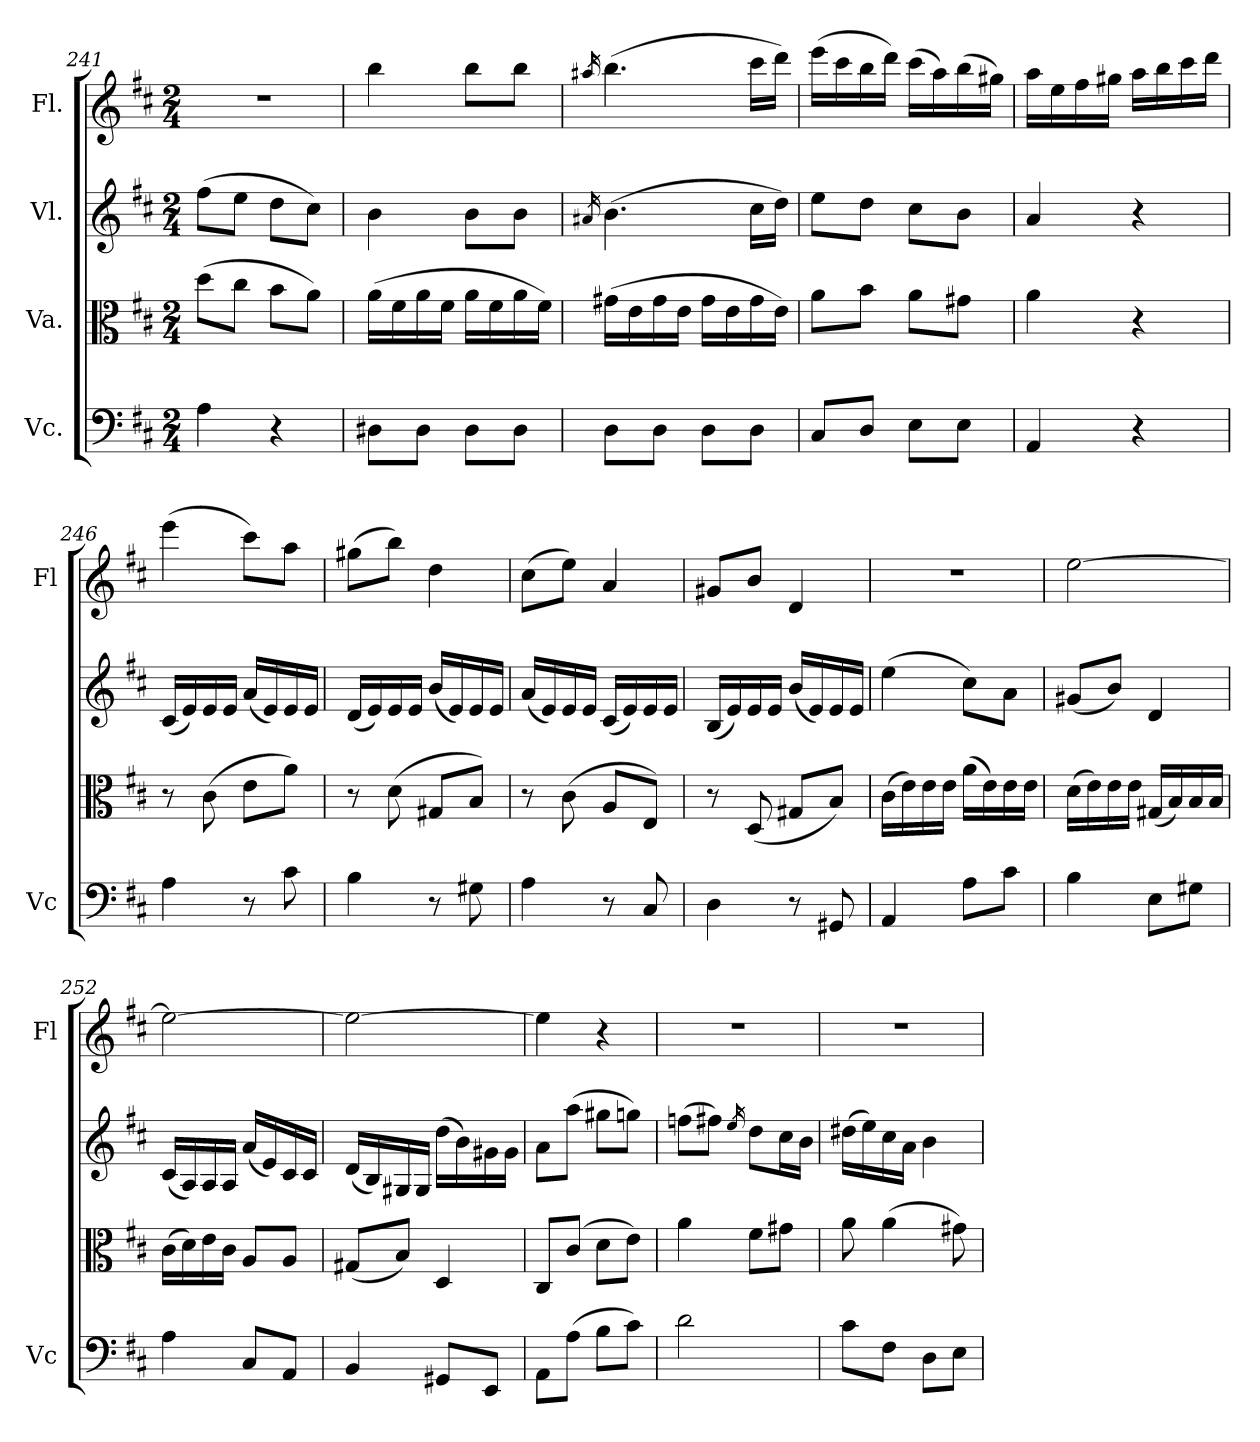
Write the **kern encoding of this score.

**kern	**kern	**kern	**kern
*part4	*part3	*part2	*part1
*staff4	*staff3	*staff2	*staff1
*I"Vc.	*I"Va.	*I"Vl.	*I"Fl.
*I'Vc	*	*	*I'Fl
*clefF4	*clefC3	*clefG2	*clefG2
*k[f#c#]	*k[f#c#]	*k[f#c#]	*k[f#c#]
*M2/4	*M2/4	*M2/4	*M2/4
=241	=241	=241	=241
4A\	(>8dd\L	(>8ff#\L	2r
.	8cc#\J	8ee\J	.
4r	8b\L	8dd\L	.
.	8a\J)	8cc#\J)	.
=242	=242	=242	=242
8D#X\L	(>16a\LL	4b\	4bb\
.	16f#\	.	.
8D#\J	16a\	.	.
.	16f#\JJ	.	.
8D#\L	16a\LL	8b\L	8bb\L
.	16f#\	.	.
8D#\J	16a\	8b\J	8bb\J
.	16f#\JJ)	.	.
=243	=243	=243	=243
.	.	16qa#X/	16qaa#X/
8D\L	(>16g#X\LL	(>4.b\	(>4.bb\
.	16e\	.	.
8D\J	16g#\	.	.
.	16e\JJ	.	.
8D\L	16g#\LL	.	.
.	16e\	.	.
8D\J	16g#\	16cc#\LL	16ccc#\LL
.	16e\JJ)	16dd\JJ)	16ddd\JJ)
=244	=244	=244	=244
8C#/L	8a\L	8ee\L	(>16eee\LL
.	.	.	16ccc#\
8D/J	8b\J	8dd\J	16bb\
.	.	.	16ddd\JJ)
8E\L	8a\L	8cc#\L	(>16ccc#\LL
.	.	.	16aa\)
8E\J	8g#X\J	8b\J	(>16bb\
.	.	.	16gg#X\JJ)
!!LO:PB:g=z
=245	=245	=245	=245
4AA/	4a\	4a/	16aa\LL
.	.	.	16ee\
.	.	.	16ff#\
.	.	.	16gg#X\JJ
4r	4r	4r	16aa\LL
.	.	.	16bb\
.	.	.	16ccc#\
.	.	.	16ddd\JJ
=246	=246	=246	=246
4A\	8r	(<16c#/LL	(>4eee\
.	.	16e/)	.
.	(>8c#\	16e/	.
.	.	16e/JJ	.
8r	8e\L	(<16a/LL	8ccc#\L)
.	.	16e/)	.
8c#\	8a\J)	16e/	8aa\J
.	.	16e/JJ	.
=247	=247	=247	=247
4B\	8r	(<16d/LL	(>8gg#X\L
.	.	16e/)	.
.	(>8d\	16e/	8bb\J)
.	.	16e/JJ	.
8r	8G#X/L	(<16b/LL	4dd\
.	.	16e/)	.
8G#X\	8B/J)	16e/	.
.	.	16e/JJ	.
=248	=248	=248	=248
4A\	8r	(<16a/LL	(>8cc#\L
.	.	16e/)	.
.	(>8c#\	16e/	8ee\J)
.	.	16e/JJ	.
8r	8A/L	(<16c#/LL	4a/
.	.	16e/)	.
8C#/	8E/J)	16e/	.
.	.	16e/JJ	.
=249	=249	=249	=249
4D\	8r	(<16B/LL	8g#X/L
.	.	16e/)	.
.	(<8D/	16e/	8b/J
.	.	16e/JJ	.
8r	8G#X/L	(<16b/LL	4d/
.	.	16e/)	.
8GG#X/	8B/J)	16e/	.
.	.	16e/JJ	.
=250	=250	=250	=250
4AA/	(>16c#\LL	(>4ee\	2r
.	16e\)	.	.
.	16e\	.	.
.	16e\JJ	.	.
8A\L	(>16a\LL	8cc#\L)	.
.	16e\)	.	.
8c#\J	16e\	8a\J	.
.	16e\JJ	.	.
!!LO:LB:g=z
=251	=251	=251	=251
4B\	(>16d\LL	(<8g#X/L	[2ee\
.	16e\)	.	.
.	16e\	8b/J)	.
.	16e\JJ	.	.
8E\L	(<16G#X/LL	4d/	.
.	16B/)	.	.
8G#X\J	16B/	.	.
.	16B/JJ	.	.
=252	=252	=252	=252
4A\	(>16c#\LL	(<16c#/LL	2ee\_
.	16d\)	16A/)	.
.	16e\	16A/	.
.	16c#\JJ	16A/JJ	.
8C#/L	8A/L	(<16a/LL	.
.	.	16e/)	.
8AA/J	8A/J	16c#/	.
.	.	16c#/JJ	.
=253	=253	=253	=253
4BB/	(<8G#X/L	(<16d/LL	2ee\_
.	.	16B/)	.
.	8B/J)	16G#X/	.
.	.	16G#/JJ	.
8GG#X/L	4D/	(>16dd\LL	.
.	.	16b\)	.
8EE/J	.	16g#X\	.
.	.	16g#\JJ	.
=254	=254	=254	=254
8AA\L	8C#/L	8a\L	4ee\]
(>8A\J	(>8c#/J	(>8aa\J	.
8B\L	8d\L	8gg#X\L	4r
8c#\J)	8e\J)	8ggn\J)	.
=255	=255	=255	=255
2d\	4a\	(>8ffn\L	2r
.	.	8ff#X\J)	.
.	.	16qee/	.
.	8f#\L	8dd\L	.
.	8g#X\J	16cc#\L	.
.	.	16b\JJ	.
=256	=256	=256	=256
8c#\L	8a\	(>16dd#X\LL	2r
.	.	16ee\)	.
8F#\J	(>4a\	16cc#\	.
.	.	16a\JJ	.
8D\L	.	4b\	.
8E\J	8g#X\)	.	.
=	=	=	=
*-	*-	*-	*-
